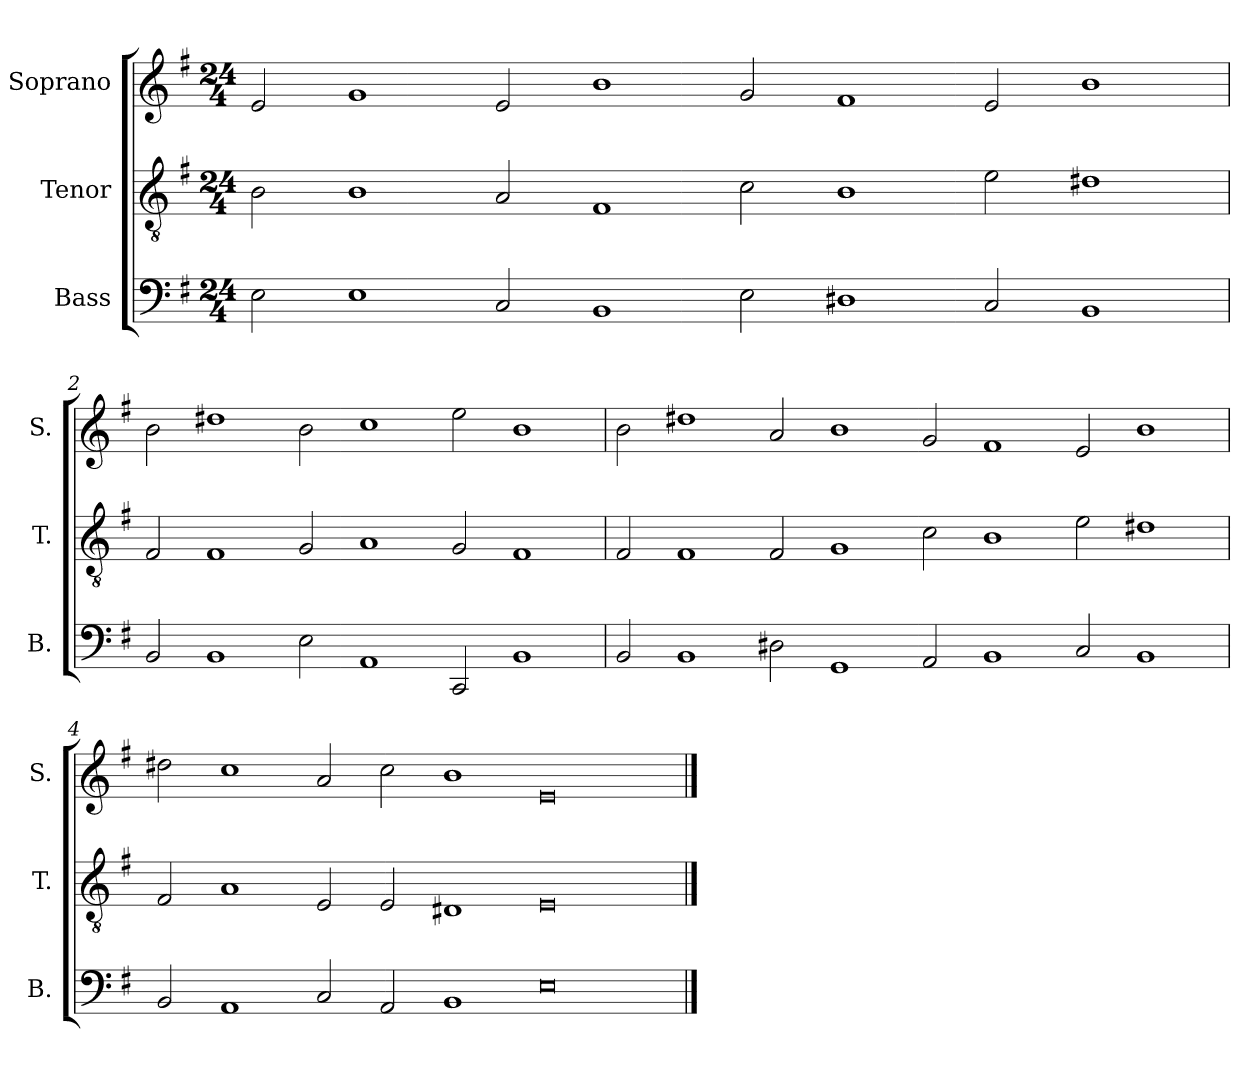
**kern	**kern	**kern
*part3	*part2	*part1
*staff3	*staff2	*staff1
*I"Bass	*I"Tenor	*I"Soprano
*I'B.	*I'T.	*I'S.
*clefF4	*clefGv2	*clefG2
*k[f#]	*k[f#]	*k[f#]
*G:	*G:	*G:
*M24/4	*M24/4	*M24/4
=1	=1	=1
2E\	2B\	2e/
1E	1B	1g
2C/	2A/	2e/
1BB	1F#	1b
2E\	2c\	2g/
1D#X	1B	1f#
2C/	2e\	2e/
1BB	1d#X	1b
=2	=2	=2
2BB/	2F#/	2b\
1BB	1F#	1dd#X
2E\	2G/	2b\
1AA	1A	1cc
2CC/	2G/	2ee\
1BB	1F#	1b
=3	=3	=3
2BB/	2F#/	2b\
1BB	1F#	1dd#X
2D#X\	2F#/	2a/
1GG	1G	1b
2AA/	2c\	2g/
1BB	1B	1f#
2C/	2e\	2e/
1BB	1d#X	1b
!!LO:LB:g=z
=4	=4	=4
2BB/	2F#/	2dd#X\
1AA	1A	1cc
2C/	2E/	2a/
2AA/	2E/	2cc\
1BB	1D#X	1b
0E	0E	0e
==	==	==
*-	*-	*-
